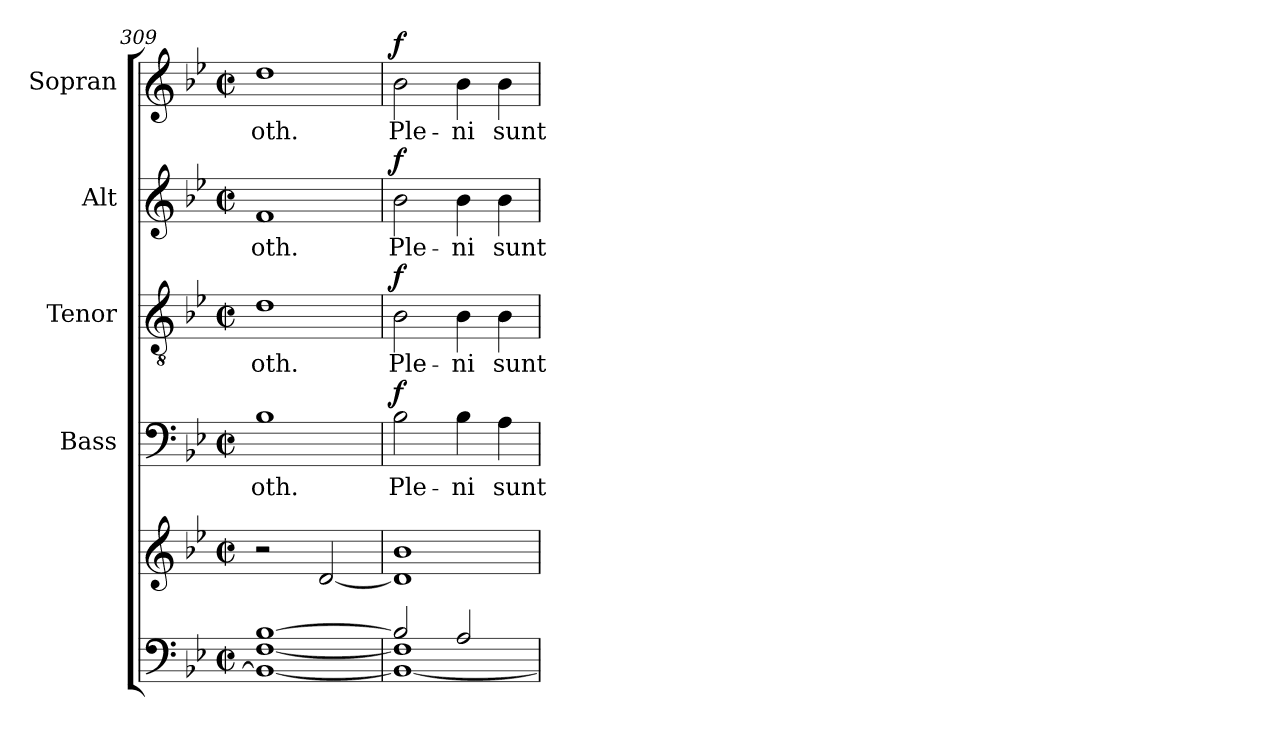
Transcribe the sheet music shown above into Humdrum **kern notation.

**kern	**kern	**kern	**text	**dynam	**kern	**text	**dynam	**kern	**text	**dynam	**kern	**text	**dynam
*part5	*part5	*part4	*part4	*part4	*part3	*part3	*part3	*part2	*part2	*part2	*part1	*part1	*part1
*staff6	*staff5	*staff4	*staff4	*staff4	*staff3	*staff3	*staff3	*staff2	*staff2	*staff2	*staff1	*staff1	*staff1
*	*	*I"Bass	*	*	*I"Tenor	*	*	*I"Alt	*	*	*I"Sopran	*	*
*	*	*I'B.	*	*	*I'T.	*	*	*I'A.	*	*	*I'S.	*	*
!!LO:LB:g=z
*clefF4	*clefG2	*clefF4	*	*	*clefGv2	*	*	*clefG2	*	*	*clefG2	*	*
*k[b-e-]	*k[b-e-]	*k[b-e-]	*	*	*k[b-e-]	*	*	*k[b-e-]	*	*	*k[b-e-]	*	*
*B-:	*B-:	*B-:	*	*	*B-:	*	*	*B-:	*	*	*B-:	*	*
*M2/2	*M2/2	*M2/2	*	*	*M2/2	*	*	*M2/2	*	*	*M2/2	*	*
*met(c|)	*met(c|)	*met(c|)	*	*	*met(c|)	*	*	*met(c|)	*	*	*met(c|)	*	*
=309	=309	=309	=309	=309	=309	=309	=309	=309	=309	=309	=309	=309	=309
*^	*	*	*	*	*	*	*	*	*	*	*	*	*
!	!	!	!	!LO:LY:b	!	!	!LO:LY:b	!	!	!LO:LY:b	!	!	!LO:LY:b	!
[>1B-	1BB-_ [<1F	2r	1B-	-oth.	.	1d	-oth.	.	1f	-oth.	.	1dd	-oth.	.
.	.	[2d/	.	.	.	.	.	.	.	.	.	.	.	.
=310	=310	=310	=310	=310	=310	=310	=310	=310	=310	=310	=310	=310	=310	=310
!	!	!	!	!LO:LY:b	!LO:DY:a	!	!LO:LY:b	!LO:DY:a	!	!LO:LY:b	!LO:DY:a	!	!LO:LY:b	!LO:DY:a
2B-/]	1BB-_ 1F]	1d] 1b-	2B-\	Ple-	f	2B-\	Ple-	f	2b-\	Ple-	f	2b-\	Ple-	f
!	!	!	!	!LO:LY:b	!	!	!LO:LY:b	!	!	!LO:LY:b	!	!	!LO:LY:b	!
2A/	.	.	4B-\	-ni	.	4B-\	-ni	.	4b-\	-ni	.	4b-\	-ni	.
!	!	!	!	!LO:LY:b	!	!	!LO:LY:b	!	!	!LO:LY:b	!	!	!LO:LY:b	!
.	.	.	4A\	sunt	.	4B-\	sunt	.	4b-\	sunt	.	4b-\	sunt	.
*v	*v	*	*	*	*	*	*	*	*	*	*	*	*	*
=	=	=	=	=	=	=	=	=	=	=	=	=	=
*-	*-	*-	*-	*-	*-	*-	*-	*-	*-	*-	*-	*-	*-
